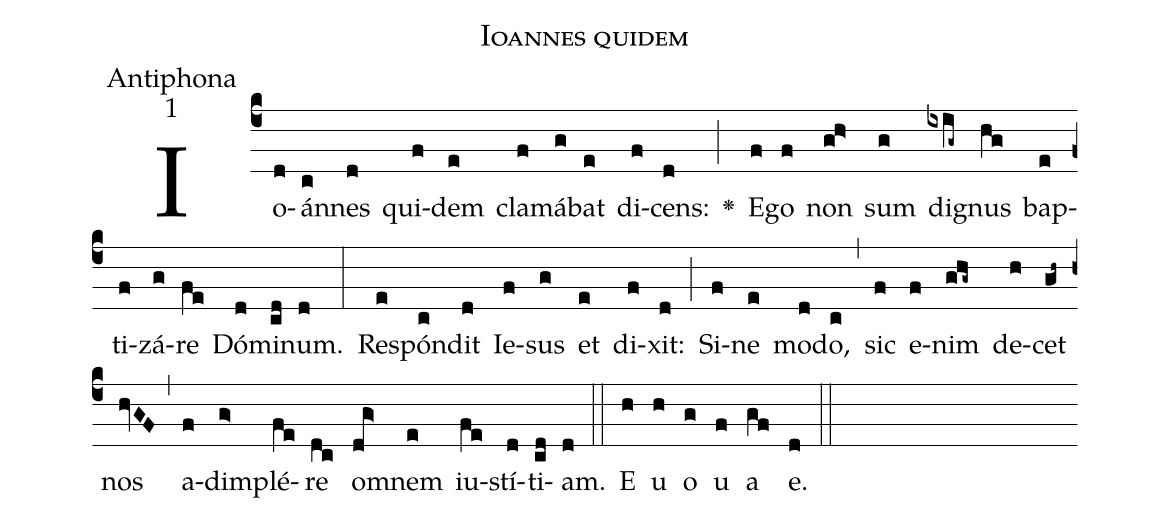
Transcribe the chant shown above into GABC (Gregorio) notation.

name:Ioannes quidem;
office-part:Antiphona;
mode:1;
%%
(c4)Io(d)án(c)nes(d) qui(f)dem(e) cla(f)má(g)bat(e) di(f)cens:(d) <v>\greheightstar</v>(;) E(f)go(f) non(gh>) sum(g) di(ixig~)gnus(hg) bap(e)ti(f)zá(g)re(fe) Dó(d)mi(cd)num.(d) (:) Re(e)spón(c)dit(d) Ie(f)sus(g) et(e) di(f)xit:(d) (;) Si(f)ne(e) mo(d)do,(c) (,) sic(f) e(f)nim(ghg~) de(h)cet(gh~) nos(hvGF) (,) a(f)dim(g>)plé(fe)re(dc) om(dg>)nem(e) iu(fe)stí(d)ti(cd)am.(d) (::)
E(h) u(h) o(g) u(f) a(gf) e.(d) (::)
